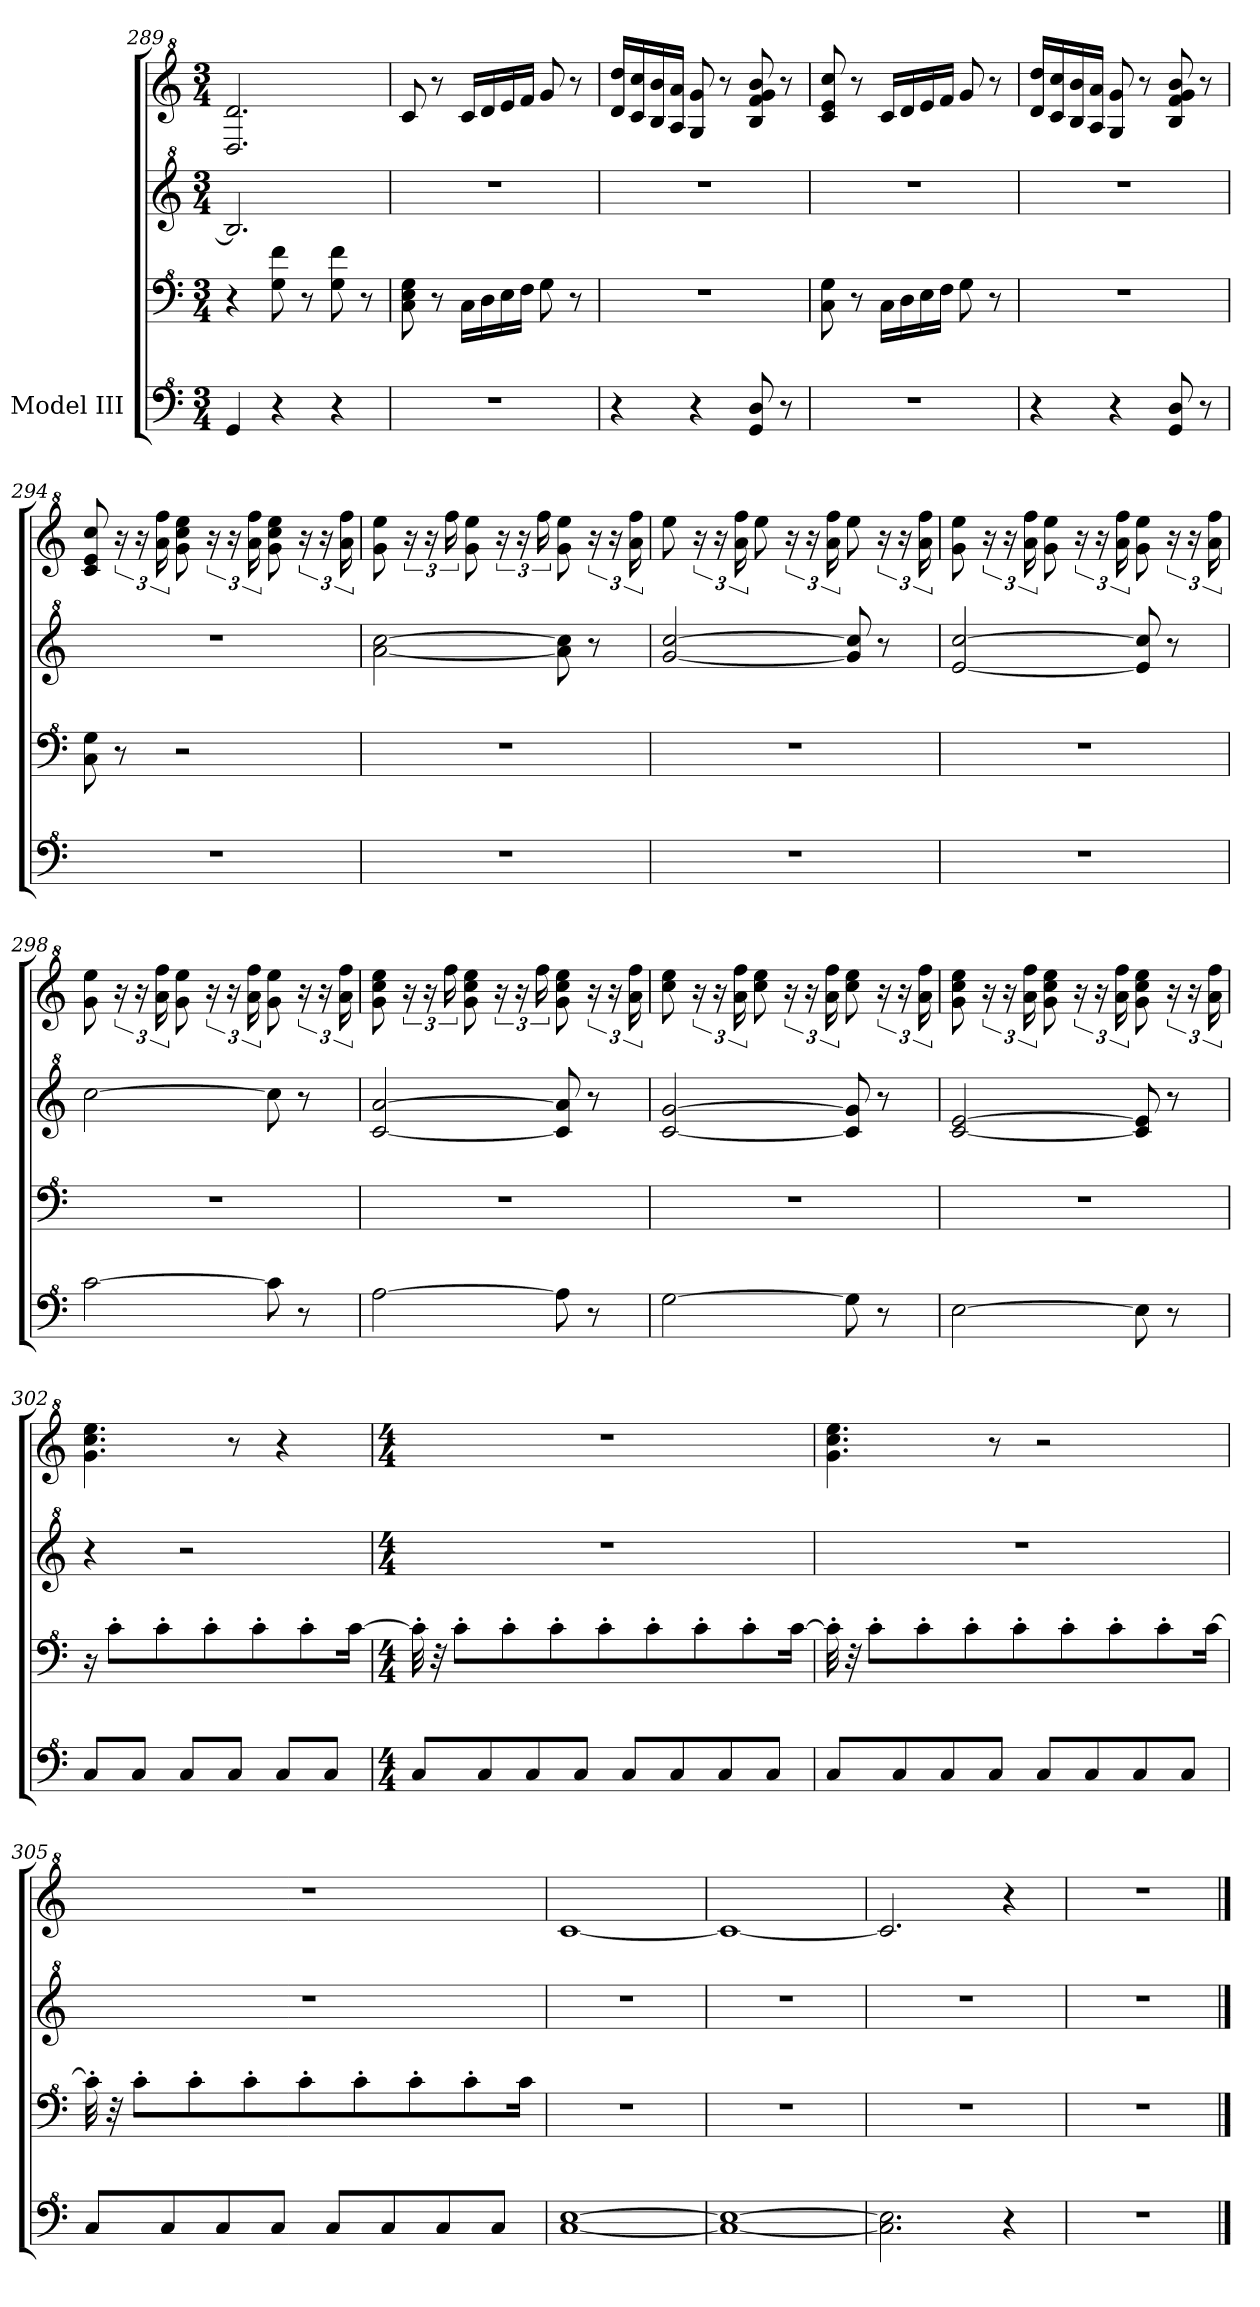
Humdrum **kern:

**kern	**kern	**kern	**kern
*part1	*part1	*part1	*part1
*staff4	*staff3	*staff2	*staff1
*I"Model III	*	*	*
*clefF^4	*clefF^4	*clefG^2	*clefG^2
*k[]	*k[]	*k[]	*k[]
*M3/4	*M3/4	*M3/4	*M3/4
=289	=289	=289	=289
4G/	4r	2.b/]	2.d/ 2.dd/
4r	8g\ 8ff\	.	.
.	8r	.	.
4r	8g\ 8ff\	.	.
.	8r	.	.
!!LO:LB:g=z
=290	=290	=290	=290
2.r	8c\ 8e\ 8g\	2.r	8cc/
.	8r	.	8r
.	16c\LL	.	16cc/LL
.	16d\	.	16dd/
.	16e\	.	16ee/
.	16f\JJ	.	16ff/JJ
.	8g\	.	8gg/
.	8r	.	8r
=291	=291	=291	=291
4r	2.r	2.r	16dd/ 16ddd/LL
.	.	.	16cc/ 16ccc/
.	.	.	16b/ 16bb/
.	.	.	16a/ 16aa/JJ
4r	.	.	8g/ 8gg/
.	.	.	8r
8G/ 8d/	.	.	8b/ 8ff/ 8gg/ 8bb/
8r	.	.	8r
=292	=292	=292	=292
2.r	8c\ 8g\	2.r	8cc/ 8ee/ 8ccc/
.	8r	.	8r
.	16c\LL	.	16cc/LL
.	16d\	.	16dd/
.	16e\	.	16ee/
.	16f\JJ	.	16ff/JJ
.	8g\	.	8gg/
.	8r	.	8r
=293	=293	=293	=293
4r	2.r	2.r	16dd/ 16ddd/LL
.	.	.	16cc/ 16ccc/
.	.	.	16b/ 16bb/
.	.	.	16a/ 16aa/JJ
4r	.	.	8g/ 8gg/
.	.	.	8r
8G/ 8d/	.	.	8b/ 8ff/ 8gg/ 8bb/
8r	.	.	8r
!!LO:PB:g=z
=294	=294	=294	=294
2.r	8c\ 8g\	2.r	8cc/ 8ee/ 8ccc/
.	8r	.	24r
.	.	.	24r
.	.	.	24aa\ 24fff\
.	2r	.	8gg\ 8ccc\ 8eee\
.	.	.	24r
.	.	.	24r
.	.	.	24aa\ 24fff\
.	.	.	8gg\ 8ccc\ 8eee\
.	.	.	24r
.	.	.	24r
.	.	.	24aa\ 24fff\
=295	=295	=295	=295
2.r	2.r	[2aa\ [2ccc\	8gg\ 8eee\
.	.	.	24r
.	.	.	24r
.	.	.	24fff\
.	.	.	8gg\ 8eee\
.	.	.	24r
.	.	.	24r
.	.	.	24fff\
.	.	8aa\] 8ccc\]	8gg\ 8eee\
.	.	8r	24r
.	.	.	24r
.	.	.	24aa\ 24fff\
=296	=296	=296	=296
2.r	2.r	[2gg/ [2ccc/	8eee\
.	.	.	24r
.	.	.	24r
.	.	.	24aa\ 24fff\
.	.	.	8eee\
.	.	.	24r
.	.	.	24r
.	.	.	24aa\ 24fff\
.	.	8gg/] 8ccc/]	8eee\
.	.	8r	24r
.	.	.	24r
.	.	.	24aa\ 24fff\
!!LO:LB:g=z
=297	=297	=297	=297
2.r	2.r	[2ee/ [2ccc/	8gg\ 8eee\
.	.	.	24r
.	.	.	24r
.	.	.	24aa\ 24fff\
.	.	.	8gg\ 8eee\
.	.	.	24r
.	.	.	24r
.	.	.	24aa\ 24fff\
.	.	8ee/] 8ccc/]	8gg\ 8eee\
.	.	8r	24r
.	.	.	24r
.	.	.	24aa\ 24fff\
=298	=298	=298	=298
[2cc\	2.r	[2ccc\	8gg\ 8eee\
.	.	.	24r
.	.	.	24r
.	.	.	24aa\ 24fff\
.	.	.	8gg\ 8eee\
.	.	.	24r
.	.	.	24r
.	.	.	24aa\ 24fff\
8cc\]	.	8ccc\]	8gg\ 8eee\
8r	.	8r	24r
.	.	.	24r
.	.	.	24aa\ 24fff\
=299	=299	=299	=299
[2a\	2.r	[2cc/ [2aa/	8gg\ 8ccc\ 8eee\
.	.	.	24r
.	.	.	24r
.	.	.	24fff\
.	.	.	8gg\ 8ccc\ 8eee\
.	.	.	24r
.	.	.	24r
.	.	.	24fff\
8a\]	.	8cc/] 8aa/]	8gg\ 8ccc\ 8eee\
8r	.	8r	24r
.	.	.	24r
.	.	.	24aa\ 24fff\
!!LO:LB:g=z
=300	=300	=300	=300
[2g\	2.r	[2cc/ [2gg/	8ccc\ 8eee\
.	.	.	24r
.	.	.	24r
.	.	.	24aa\ 24fff\
.	.	.	8ccc\ 8eee\
.	.	.	24r
.	.	.	24r
.	.	.	24aa\ 24fff\
8g\]	.	8cc/] 8gg/]	8ccc\ 8eee\
8r	.	8r	24r
.	.	.	24r
.	.	.	24aa\ 24fff\
=301	=301	=301	=301
[2e\	2.r	[2cc/ [2ee/	8gg\ 8ccc\ 8eee\
.	.	.	24r
.	.	.	24r
.	.	.	24aa\ 24fff\
.	.	.	8gg\ 8ccc\ 8eee\
.	.	.	24r
.	.	.	24r
.	.	.	24aa\ 24fff\
8e\]	.	8cc/] 8ee/]	8gg\ 8ccc\ 8eee\
8r	.	8r	24r
.	.	.	24r
.	.	.	24aa\ 24fff\
=302	=302	=302	=302
8c/L	16r	4r	4.gg\ 4.ccc\ 4.eee\
.	8cc'\L	.	.
8c/J	.	.	.
.	8cc'\	.	.
8c/L	.	2r	.
.	8cc'\	.	.
8c/J	.	.	8r
.	8cc'\	.	.
8c/L	.	.	4r
.	8cc'\	.	.
8c/J	.	.	.
.	[16cc\Jk	.	.
=303	=303	=303	=303
*M4/4	*M4/4	*M4/4	*M4/4
8c/L	32cc'\]	1r	1r
.	32r	.	.
.	8cc'\L	.	.
8c/	.	.	.
.	8cc'\	.	.
8c/	.	.	.
.	8cc'\	.	.
8c/J	.	.	.
.	8cc'\	.	.
8c/L	.	.	.
.	8cc'\	.	.
8c/	.	.	.
.	8cc'\	.	.
8c/	.	.	.
.	8cc'\	.	.
8c/J	.	.	.
.	[16cc\Jk	.	.
!!LO:PB:g=z
=304	=304	=304	=304
8c/L	32cc'\]	1r	4.gg\ 4.ccc\ 4.eee\
.	32r	.	.
.	8cc'\L	.	.
8c/	.	.	.
.	8cc'\	.	.
8c/	.	.	.
.	8cc'\	.	.
8c/J	.	.	8r
.	8cc'\	.	.
8c/L	.	.	2r
.	8cc'\	.	.
8c/	.	.	.
.	8cc'\	.	.
8c/	.	.	.
.	8cc'\	.	.
8c/J	.	.	.
.	[16cc\Jk	.	.
=305	=305	=305	=305
8c/L	32cc'\]	1r	1r
.	32r	.	.
.	8cc'\L	.	.
8c/	.	.	.
.	8cc'\	.	.
8c/	.	.	.
.	8cc'\	.	.
8c/J	.	.	.
.	8cc'\	.	.
8c/L	.	.	.
.	8cc'\	.	.
8c/	.	.	.
.	8cc'\	.	.
8c/	.	.	.
.	8cc'\	.	.
8c/J	.	.	.
.	16cc\Jk	.	.
=306	=306	=306	=306
[1c [1e	1r	1r	[1cc
=307	=307	=307	=307
1c_ 1e_	1r	1r	1cc_
=308	=308	=308	=308
2.c\] 2.e\]	1r	1r	2.cc/]
4r	.	.	4r
=309	=309	=309	=309
1r	1r	1r	1r
==	==	==	==
*-	*-	*-	*-
